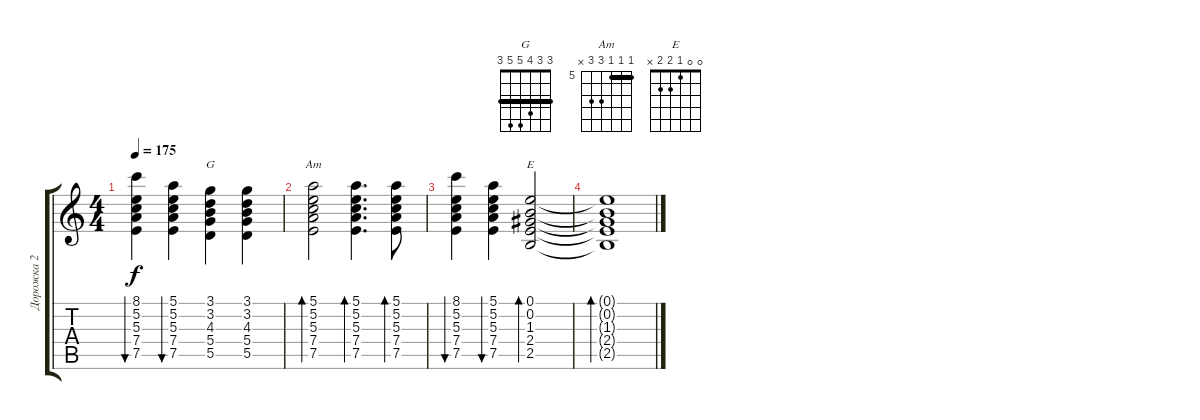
\track ("Дорожка 2" "Дорожка 2") {instrument acousticguitarsteel}
\staff {score tabs}
\tuning (E4 B3 G3 D3 A2 E2) {hide}
\chord ("G" 3 3 4 5 5 3) {barre 3}
\chord ("Am" 5 5 5 7 7 x) {firstfret 5 barre 5}
\chord ("E" 0 0 1 2 2 x)
\ts (4 4)
\tempo 175
\clef g2
\ks c
(8.1 5.2 5.3 7.4 7.5).4{bu 60 dy f} (5.1 5.2 5.3 7.4 7.5).4{bu 60} (3.1 3.2 4.3 5.4 5.5).4{ch "G"} (3.1 3.2 4.3 5.4 5.5).4 |
(5.1 5.2 5.3 7.4 7.5).2{bd 60 ch "Am"} (5.1 5.2 5.3 7.4 7.5).4{d bd 60} (5.1 5.2 5.3 7.4 7.5).8{bd 60} |
(8.1 5.2 5.3 7.4 7.5).4{bu 60} (5.1 5.2 5.3 7.4 7.5).4{bu 60} (0.1 0.2 1.3 2.4 2.5).2{bd 60 ch "E"} |
(0.1{t} 0.2{t} 1.3{t} 2.4{t} 2.5{t}).1{bd 60}
